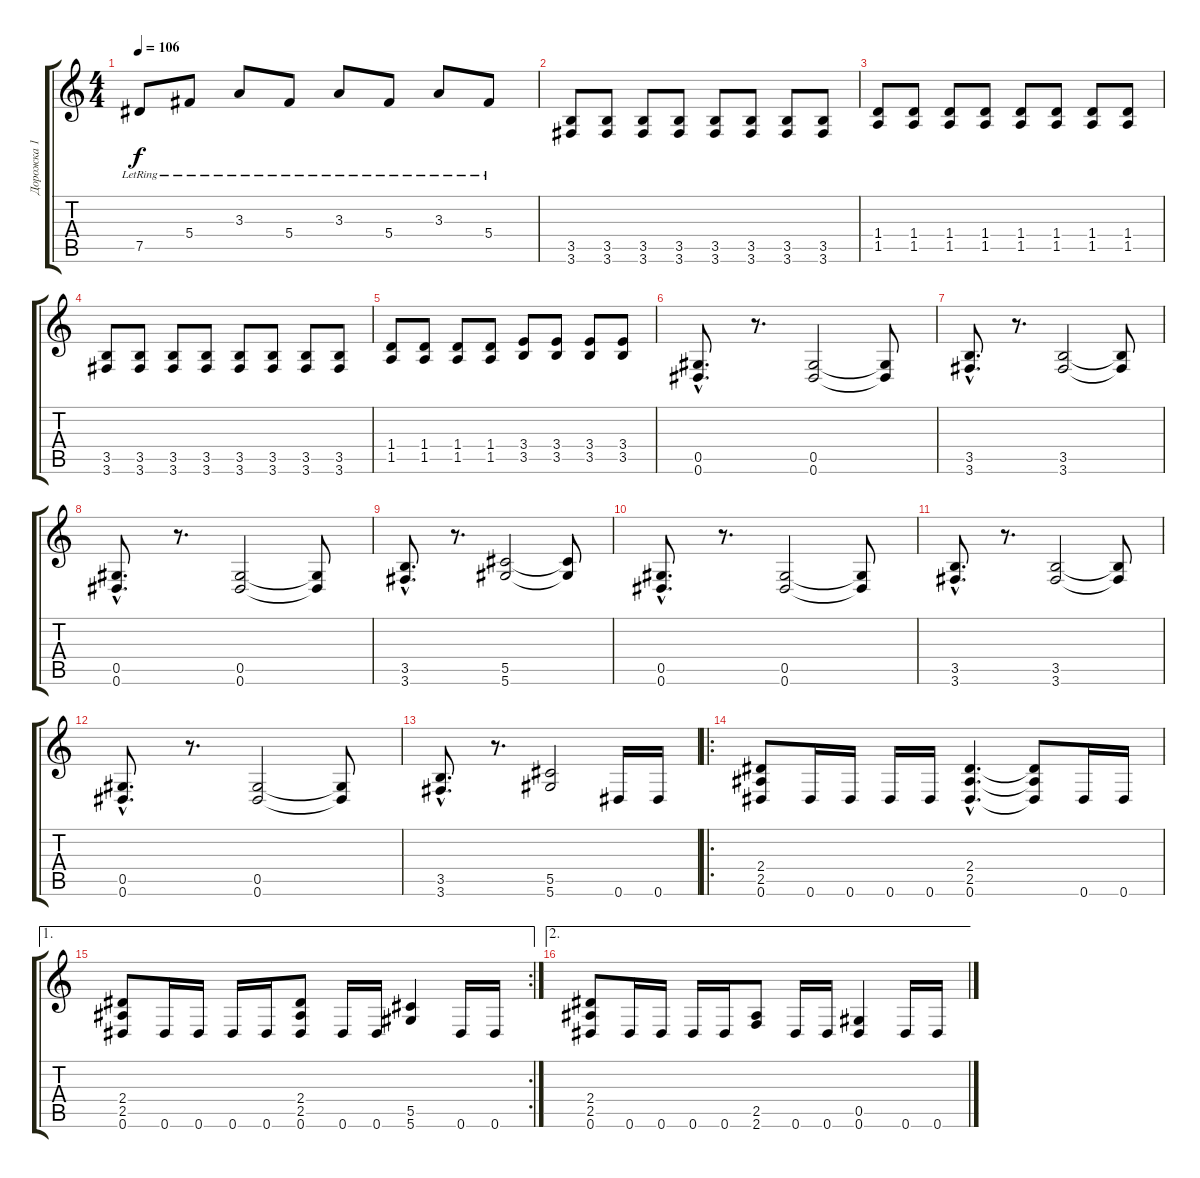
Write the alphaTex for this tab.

\track ("Дорожка 1" "Дорожка 1") {instrument distortionguitar}
\staff {score tabs}
\tuning (Eb4 Bb3 Gb3 Db3 Ab2 Eb2) {hide}
\ts (4 4)
\tempo 106
\clef g2
\ks c
7.5{lr}.8{dy f} 5.4{lr}.8 3.3{lr}.8 5.4{lr}.8 3.3{lr}.8 5.4{lr}.8 3.3{lr}.8 5.4{lr}.8 |
(3.5 3.6).8{instrument distortionguitar} (3.5 3.6).8 (3.5 3.6).8 (3.5 3.6).8 (3.5 3.6).8 (3.5 3.6).8 (3.5 3.6).8 (3.5 3.6).8 |
(1.4 1.5).8 (1.4 1.5).8 (1.4 1.5).8 (1.4 1.5).8 (1.4 1.5).8 (1.4 1.5).8 (1.4 1.5).8 (1.4 1.5).8 |
(3.5 3.6).8 (3.5 3.6).8 (3.5 3.6).8 (3.5 3.6).8 (3.5 3.6).8 (3.5 3.6).8 (3.5 3.6).8 (3.5 3.6).8 |
(1.4 1.5).8 (1.4 1.5).8 (1.4 1.5).8 (1.4 1.5).8 (3.4 3.5).8 (3.4 3.5).8 (3.4 3.5).8 (3.4 3.5).8 |
(0.5{hac} 0.6{hac}).8{d} r.8{d} (0.5 0.6).2 (0.5{t} 0.6{t}).8 |
(3.5{hac} 3.6{hac}).8{d} r.8{d} (3.5 3.6).2 (3.5{t} 3.6{t}).8 |
(0.5{hac} 0.6{hac}).8{d} r.8{d} (0.5 0.6).2 (0.5{t} 0.6{t}).8 |
(3.5{hac} 3.6{hac}).8{d} r.8{d} (5.5 5.6).2 (5.5{t} 5.6{t}).8 |
(0.5{hac} 0.6{hac}).8{d} r.8{d} (0.5 0.6).2 (0.5{t} 0.6{t}).8 |
(3.5{hac} 3.6{hac}).8{d} r.8{d} (3.5 3.6).2 (3.5{t} 3.6{t}).8 |
(0.5{hac} 0.6{hac}).8{d} r.8{d} (0.5 0.6).2 (0.5{t} 0.6{t}).8 |
(3.5{hac} 3.6{hac}).8{d} r.8{d} (5.5 5.6).2 0.6.16 0.6.16 |
\ro
(2.4 2.5 0.6).8 0.6.16 0.6.16 0.6.16 0.6.16 (2.4{hac} 2.5{hac} 0.6{hac}).4{d} (2.4{t} 2.5{t} 0.6{t}).8 0.6.16 0.6.16 |
\ae 1
\rc 2
(2.4 2.5 0.6).8 0.6.16 0.6.16 0.6.16 0.6.16 (2.4 2.5 0.6).8 0.6.16 0.6.16 (5.5 5.6).4 0.6.16 0.6.16 |
\ae 2
(2.4 2.5 0.6).8 0.6.16 0.6.16 0.6.16 0.6.16 (2.5 2.6).8 0.6.16 0.6.16 (0.5 0.6).4 0.6.16 0.6.16
